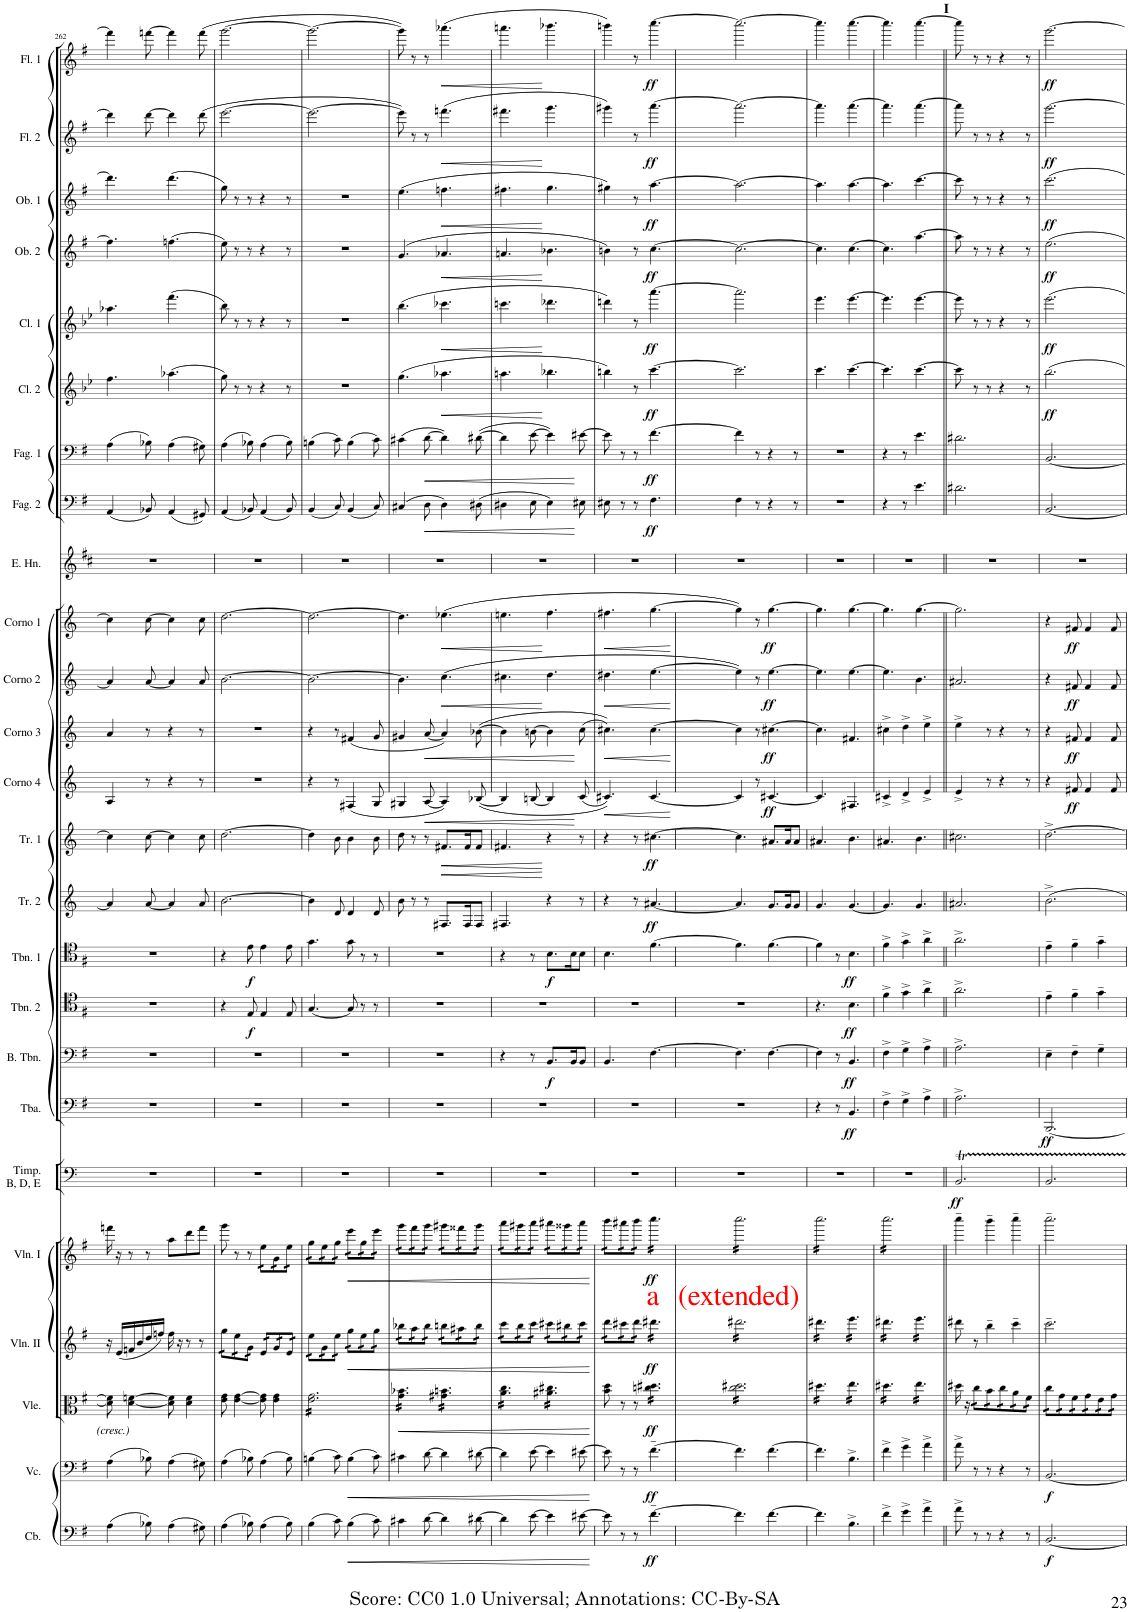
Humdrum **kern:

**kern	**dynam	**kern	**dynam	**kern	**dynam	**kern	**dynam	**kern	**text	**dynam	**kern	**dynam	**kern	**dynam	**kern	**dynam	**kern	**dynam	**kern	**dynam	**kern	**dynam	**kern	**dynam	**kern	**dynam	**kern	**dynam	**kern	**dynam	**kern	**dynam	**kern	**kern	**dynam	**kern	**dynam	**kern	**dynam	**kern	**dynam	**kern	**dynam	**kern	**dynam	**kern	**dynam	**kern	**dynam
*part25	*part25	*part24	*part24	*part23	*part23	*part22	*part22	*part21	*part21	*part21	*part20	*part20	*part19	*part19	*part18	*part18	*part17	*part17	*part16	*part16	*part15	*part15	*part14	*part14	*part13	*part13	*part12	*part12	*part11	*part11	*part10	*part10	*part9	*part8	*part8	*part7	*part7	*part6	*part6	*part5	*part5	*part4	*part4	*part3	*part3	*part2	*part2	*part1	*part1
*staff25	*staff25	*staff24	*staff24	*staff23	*staff23	*staff22	*staff22	*staff21	*staff21	*staff21	*staff20	*staff20	*staff19	*staff19	*staff18	*staff18	*staff17	*staff17	*staff16	*staff16	*staff15	*staff15	*staff14	*staff14	*staff13	*staff13	*staff12	*staff12	*staff11	*staff11	*staff10	*staff10	*staff9	*staff8	*staff8	*staff7	*staff7	*staff6	*staff6	*staff5	*staff5	*staff4	*staff4	*staff3	*staff3	*staff2	*staff2	*staff1	*staff1
*I"Contrabassi	*	*I"Violoncelli	*	*I"Viole	*	*I"Violini II	*	*I"Violini I	*	*	*I"Timpani in B, D und E.	*	*I"Tuba	*	*I"Trombone Basso	*	*I"Trombone Tenore 2	*	*I"Trombone Tenore 1	*	*I"Tromba in F 2	*	*I"Tromba in F 1	*	*I"Corno in F 4	*	*I"Corno in F 3	*	*I"Corno in F 2	*	*I"Corno in F 1	*	*I"English Horn	*I"Fagotto 2	*	*I"Fagotto 1	*	*I"Clarinetto in A 2	*	*I"Clarinetto in A 1	*	*I"Oboe 2	*	*I"Oboe 1	*	*I"Flauto 2	*	*I"Flauto 1	*
*I'Cb.	*	*I'Vc.	*	*I'Vle.	*	*I'Vln. II	*	*I'Vln. I	*	*	*I'Timp. B, D, E	*	*I'Tba.	*	*	*	*I'Tbn. 2	*	*I'Tbn. 1	*	*I'Tr. 2	*	*I'Tr. 1	*	*I'Corno 4	*	*I'Corno 3	*	*I'Corno 2	*	*I'Corno 1	*	*I'E. Hn.	*I'Fag. 2	*	*I'Fag. 1	*	*I'Cl. 2	*	*I'Cl. 1	*	*I'Ob. 2	*	*I'Ob. 1	*	*I'Fl. 2	*	*I'Fl. 1	*
!!LO:PB:g=z
*clefF4	*	*clefF4	*	*clefC3	*	*clefG2	*	*clefG2	*	*	*clefF4	*	*clefF4	*	*clefF4	*	*clefC4	*	*clefC4	*	*clefG2	*	*clefG2	*	*clefG2	*	*clefG2	*	*clefG2	*	*clefG2	*	*clefG2	*clefF4	*	*clefF4	*	*clefG2	*	*clefG2	*	*clefG2	*	*clefG2	*	*clefG2	*	*clefG2	*
*Trd7c12	*	*	*	*	*	*	*	*	*	*	*	*	*	*	*	*	*	*	*	*	*Trd-3c-5	*	*Trd-3c-5	*	*Trd4c7	*	*Trd4c7	*	*Trd4c7	*	*Trd4c7	*	*Trd4c7	*	*	*	*	*Trd2c3	*	*Trd2c3	*	*	*	*	*	*	*	*	*
*k[f#]	*	*k[f#]	*	*k[f#]	*	*k[f#]	*	*k[f#]	*	*	*k[]	*	*k[f#]	*	*k[f#]	*	*k[f#]	*	*k[f#]	*	*k[]	*	*k[]	*	*k[]	*	*k[]	*	*k[]	*	*k[]	*	*k[f#c#]	*k[f#]	*	*k[f#]	*	*k[b-e-]	*	*k[b-e-]	*	*k[f#]	*	*k[f#]	*	*k[f#]	*	*k[f#]	*
*M6/8	*	*M6/8	*	*M6/8	*	*M6/8	*	*M6/8	*	*	*M6/8	*	*M6/8	*	*M6/8	*	*M6/8	*	*M6/8	*	*M6/8	*	*M6/8	*	*M6/8	*	*M6/8	*	*M6/8	*	*M6/8	*	*M6/8	*M6/8	*	*M6/8	*	*M6/8	*	*M6/8	*	*M6/8	*	*M6/8	*	*M6/8	*	*M6/8	*
=262	=262	=262	=262	=262	=262	=262	=262	=262	=262	=262	=262	=262	=262	=262	=262	=262	=262	=262	=262	=262	=262	=262	=262	=262	=262	=262	=262	=262	=262	=262	=262	=262	=262	=262	=262	=262	=262	=262	=262	=262	=262	=262	=262	=262	=262	=262	=262	=262	=262
(4A\	.	(4A\	.	8d\] 8f\]	.	16r	.	16fffn\	.	.	2.r	.	2.r	.	2.r	.	2.r	.	2.r	.	4a/]	.	4cc\]	.	4A/	.	4a/	.	4a/]	.	4cc\]	.	2.r	(4AA/	.	(4A\	.	4.ff\	.	4.aa-X\	.	4.ff\]	.	4.ddd\]	.	4ddd\]	.	4fff\]	.
.	.	.	.	.	.	(16e/LL	.	16r	.	.	.	.	.	.	.	.	.	.	.	.	.	.	.	.	.	.	.	.	.	.	.	.	.	.	.	.	.	.	.	.	.	.	.	.	.	.	.	.	.
.	.	.	.	[4d\ [4fn\	.	16fn/	.	8r	.	.	.	.	.	.	.	.	.	.	.	.	.	.	.	.	.	.	.	.	.	.	.	.	.	.	.	.	.	.	.	.	.	.	.	.	.	.	.	.	.
.	.	.	.	.	.	16b/	.	.	.	.	.	.	.	.	.	.	.	.	.	.	.	.	.	.	.	.	.	.	.	.	.	.	.	.	.	.	.	.	.	.	.	.	.	.	.	.	.	.	.
8B-X\)	.	8B-X\)	.	.	.	16dd/	.	8r	.	.	.	.	.	.	.	.	.	.	.	.	[8a/	.	[8cc\	.	8r	.	8r	.	[8a/	.	[8cc\	.	.	8BB-X/)	.	8B-X\)	.	.	.	.	.	.	.	.	.	[8ddd\	.	[8fffn\	.
.	.	.	.	.	.	16ffn/JJ)	.	.	.	.	.	.	.	.	.	.	.	.	.	.	.	.	.	.	.	.	.	.	.	.	.	.	.	.	.	.	.	.	.	.	.	.	.	.	.	.	.	.	.
(4A\	.	(4A\	.	8d\] 8f\]	.	16ff\	.	8aa\L	.	.	.	.	.	.	.	.	.	.	.	.	4a/]	.	4cc\]	.	4r	.	4r	.	4a/]	.	4cc\]	.	.	(4AA/	.	(4A\	.	(4.aa-X\	.	(4.fff\	.	(4.ffn\	.	(4.ddd\	.	4ddd\]	.	4fff\]	.
.	.	.	.	.	.	16r	.	.	.	.	.	.	.	.	.	.	.	.	.	.	.	.	.	.	.	.	.	.	.	.	.	.	.	.	.	.	.	.	.	.	.	.	.	.	.	.	.	.	.
.	.	.	.	4d\ 4f\	.	8r	.	8ddd\	.	.	.	.	.	.	.	.	.	.	.	.	.	.	.	.	.	.	.	.	.	.	.	.	.	.	.	.	.	.	.	.	.	.	.	.	.	.	.	.	.
8G#X\)	.	8G#X\)	.	.	.	8r	.	8fff\J	.	.	.	.	.	.	.	.	.	.	.	.	8a/	.	8cc\	.	8r	.	8r	.	8a/	.	8cc\	.	.	8GG#X/)	.	8G#X\)	.	.	.	.	.	.	.	.	.	(8ddd\	.	(8fff\	.
=263	=263	=263	=263	=263	=263	=263	=263	=263	=263	=263	=263	=263	=263	=263	=263	=263	=263	=263	=263	=263	=263	=263	=263	=263	=263	=263	=263	=263	=263	=263	=263	=263	=263	=263	=263	=263	=263	=263	=263	=263	=263	=263	=263	=263	=263	=263	=263	=263	=263
*	*	*	*	*	*	*tremolo	*	*	*	*	*	*	*	*	*	*	*	*	*	*	*	*	*	*	*	*	*	*	*	*	*	*	*	*	*	*	*	*	*	*	*	*	*	*	*	*	*	*	*
(4A\	.	(4A\	.	8e\ 8g\	.	16gg\LL	.	8ggg\	.	.	2.r	.	2.r	.	2.r	.	4r	.	4r	.	[2.b\	.	[2.dd\	.	2.r	.	2.r	.	[2.b\	.	[2.dd\	.	2.r	(4AA/	.	(4A\	.	8gg\)	.	8bb-\)	.	8ee\)	.	8gg\)	.	[2.eee\	.	[2.ggg\	.
.	.	.	.	.	.	16gg\	.	.	.	.	.	.	.	.	.	.	.	.	.	.	.	.	.	.	.	.	.	.	.	.	.	.	.	.	.	.	.	.	.	.	.	.	.	.	.	.	.	.	.
.	.	.	.	[4e\ [4g\	.	16ee\	.	8r	.	.	.	.	.	.	.	.	.	.	.	.	.	.	.	.	.	.	.	.	.	.	.	.	.	.	.	.	.	8r	.	8r	.	8r	.	8r	.	.	.	.	.
.	.	.	.	.	.	16ee\	.	.	.	.	.	.	.	.	.	.	.	.	.	.	.	.	.	.	.	.	.	.	.	.	.	.	.	.	.	.	.	.	.	.	.	.	.	.	.	.	.	.	.
!	!	!	!	!	!	!	!	!	!	!	!	!	!	!	!	!	!	!LO:DY:b	!	!LO:DY:b	!	!	!	!	!	!	!	!	!	!	!	!	!	!	!	!	!	!	!	!	!	!	!	!	!	!	!	!	!
8B-X\)	.	8B-X\)	.	.	.	16g\	.	8r	.	.	.	.	.	.	.	.	8E/	f	8e\	f	.	.	.	.	.	.	.	.	.	.	.	.	.	8BB-X/)	.	8B-X\)	.	8r	.	8r	.	8r	.	8r	.	.	.	.	.
.	.	.	.	.	.	16g\JJ	.	.	.	.	.	.	.	.	.	.	.	.	.	.	.	.	.	.	.	.	.	.	.	.	.	.	.	.	.	.	.	.	.	.	.	.	.	.	.	.	.	.	.
*	*	*	*	*	*	*	*	*tremolo	*	*	*	*	*	*	*	*	*	*	*	*	*	*	*	*	*	*	*	*	*	*	*	*	*	*	*	*	*	*	*	*	*	*	*	*	*	*	*	*	*
(4A\	.	(4A\	.	8e\] 8g\]	.	16e/LL	.	16ee\LL	.	.	.	.	.	.	.	.	4E/	.	4e\	.	.	.	.	.	.	.	.	.	.	.	.	.	.	(4AA/	.	(4A\	.	4r	.	4r	.	4r	.	4r	.	.	.	.	.
.	.	.	.	.	.	16e/	.	16ee\	.	.	.	.	.	.	.	.	.	.	.	.	.	.	.	.	.	.	.	.	.	.	.	.	.	.	.	.	.	.	.	.	.	.	.	.	.	.	.	.	.
.	.	.	.	4e\ 4g\	.	16g/	.	16g\	.	.	.	.	.	.	.	.	.	.	.	.	.	.	.	.	.	.	.	.	.	.	.	.	.	.	.	.	.	.	.	.	.	.	.	.	.	.	.	.	.
.	.	.	.	.	.	16g/	.	16g\	.	.	.	.	.	.	.	.	.	.	.	.	.	.	.	.	.	.	.	.	.	.	.	.	.	.	.	.	.	.	.	.	.	.	.	.	.	.	.	.	.
8B-\)	.	8B-\)	.	.	.	16e/	.	16ee\	.	.	.	.	.	.	.	.	8E/	.	8e\	.	.	.	.	.	.	.	.	.	.	.	.	.	.	8BB-/)	.	8B-\)	.	8r	.	8r	.	8r	.	8r	.	.	.	.	.
.	.	.	.	.	.	16e/JJ	.	16ee\JJ	.	.	.	.	.	.	.	.	.	.	.	.	.	.	.	.	.	.	.	.	.	.	.	.	.	.	.	.	.	.	.	.	.	.	.	.	.	.	.	.	.
=264	=264	=264	=264	=264	=264	=264	=264	=264	=264	=264	=264	=264	=264	=264	=264	=264	=264	=264	=264	=264	=264	=264	=264	=264	=264	=264	=264	=264	=264	=264	=264	=264	=264	=264	=264	=264	=264	=264	=264	=264	=264	=264	=264	=264	=264	=264	=264	=264	=264
*	*	*	*	*tremolo	*	*	*	*	*	*	*	*	*	*	*	*	*	*	*	*	*	*	*	*	*	*	*	*	*	*	*	*	*	*	*	*	*	*	*	*	*	*	*	*	*	*	*	*	*
(4B\	.	(4Bn\	.	16e\ 16g\LL	.	16ee\LL	.	16gg\LL	.	.	2.r	.	2.r	.	2.r	.	[4.G/	.	4.g\	.	4b\]	.	4dd\]	.	4r	.	4r	.	2.b\_	.	2.dd\_	.	2.r	(4BB/	.	(4Bn\	.	2.r	.	2.r	.	2.r	.	2.r	.	2.eee\_	.	2.ggg\_	.
.	.	.	.	16e\ 16g\	.	16ee\	.	16gg\	.	.	.	.	.	.	.	.	.	.	.	.	.	.	.	.	.	.	.	.	.	.	.	.	.	.	.	.	.	.	.	.	.	.	.	.	.	.	.	.	.
.	.	.	.	16e\ 16g\	.	16g\	.	16ee\	.	.	.	.	.	.	.	.	.	.	.	.	.	.	.	.	.	.	.	.	.	.	.	.	.	.	.	.	.	.	.	.	.	.	.	.	.	.	.	.	.
.	.	.	.	16e\ 16g\	.	16g\	.	16ee\	.	.	.	.	.	.	.	.	.	.	.	.	.	.	.	.	.	.	.	.	.	.	.	.	.	.	.	.	.	.	.	.	.	.	.	.	.	.	.	.	.
8c\)	.	8c\)	.	16e\ 16g\	.	16ee\	.	16gg\	.	.	.	.	.	.	.	.	.	.	.	.	8d/	.	8b\	.	8r	.	8r	.	.	.	.	.	.	8C/)	.	8c\)	.	.	.	.	.	.	.	.	.	.	.	.	.
.	.	.	.	16e\ 16g\	.	16ee\JJ	.	16gg\JJ	.	.	.	.	.	.	.	.	.	.	.	.	.	.	.	.	.	.	.	.	.	.	.	.	.	.	.	.	.	.	.	.	.	.	.	.	.	.	.	.	.
!	!LO:HP:b	!	!LO:HP:b	!	!	!	!LO:HP:b	!	!	!LO:HP:b	!	!	!	!	!	!	!	!	!	!	!	!	!	!	!	!	!	!	!	!	!	!	!	!	!	!	!	!	!	!	!	!	!	!	!	!	!	!	!
(4B\	<	(4B\	<	16e\ 16g\	.	16gg\LL	<	16eee\LL	.	<	.	.	.	.	.	.	8G/]	.	8g\	.	4d/	.	4b\	.	(4F#X/	.	(4f#X/	.	.	.	.	.	.	(4BB/	.	(4B\	.	.	.	.	.	.	.	.	.	.	.	.	.
.	.	.	.	16e\ 16g\	.	16gg\	.	16eee\	.	.	.	.	.	.	.	.	.	.	.	.	.	.	.	.	.	.	.	.	.	.	.	.	.	.	.	.	.	.	.	.	.	.	.	.	.	.	.	.	.
.	.	.	.	16e\ 16g\	.	16ee\	.	16gg\	.	.	.	.	.	.	.	.	8r	.	8r	.	.	.	.	.	.	.	.	.	.	.	.	.	.	.	.	.	.	.	.	.	.	.	.	.	.	.	.	.	.
.	.	.	.	16e\ 16g\	.	16ee\	.	16gg\	.	.	.	.	.	.	.	.	.	.	.	.	.	.	.	.	.	.	.	.	.	.	.	.	.	.	.	.	.	.	.	.	.	.	.	.	.	.	.	.	.
8c\)	.	8c\)	.	16e\ 16g\	.	16gg\	.	16eee\	.	.	.	.	.	.	.	.	8r	.	8r	.	8d/	.	8b\	.	8G/	.	8g/	.	.	.	.	.	.	8C/)	.	8c\)	.	.	.	.	.	.	.	.	.	.	.	.	.
.	.	.	.	16e\ 16g\JJ	.	16gg\JJ	.	16eee\JJ	.	.	.	.	.	.	.	.	.	.	.	.	.	.	.	.	.	.	.	.	.	.	.	.	.	.	.	.	.	.	.	.	.	.	.	.	.	.	.	.	.
=265	=265	=265	=265	=265	=265	=265	=265	=265	=265	=265	=265	=265	=265	=265	=265	=265	=265	=265	=265	=265	=265	=265	=265	=265	=265	=265	=265	=265	=265	=265	=265	=265	=265	=265	=265	=265	=265	=265	=265	=265	=265	=265	=265	=265	=265	=265	=265	=265	=265
!	!	!	!	!	!LO:HP:b	!	!	!	!	!	!	!	!	!	!	!	!	!	!	!	!	!	!	!	!	!	!	!	!	!	!	!	!	!	!	!	!	!	!	!	!	!	!	!	!	!	!	!	!
4c#X\	.	4c#X\	.	16g\ 16b-X\LL	<	16bb-X\LL	.	16ggg\LL	.	.	2.r	.	2.r	.	2.r	.	2.r	.	2.r	.	8b\	.	8dd\	.	4G#X/	.	4g#X/	.	4.b\]	.	4.dd\]	.	2.r	(4C#X/	.	(4c#X\	.	(4.gg\	.	(4.bb-\	.	(4.g/	.	(4.ee\	.	8eee\])	.	8ggg\])	.
.	.	.	.	16g\ 16b-X\	.	16bb-X\	.	16ggg\	.	.	.	.	.	.	.	.	.	.	.	.	.	.	.	.	.	.	.	.	.	.	.	.	.	.	.	.	.	.	.	.	.	.	.	.	.	.	.	.	.
.	.	.	.	16g\ 16b-X\	.	16aa\	.	16fff#\	.	.	.	.	.	.	.	.	.	.	.	.	8r	.	8r	.	.	.	.	.	.	.	.	.	.	.	.	.	.	.	.	.	.	.	.	.	.	8r	.	8r	.
.	.	.	.	16g\ 16b-X\	.	16aa\	.	16fff#\	.	.	.	.	.	.	.	.	.	.	.	.	.	.	.	.	.	.	.	.	.	.	.	.	.	.	.	.	.	.	.	.	.	.	.	.	.	.	.	.	.
!	!	!	!	!	!	!	!	!	!	!	!	!	!	!	!	!	!	!	!	!	!	!	!	!	!	!LO:HP:b	!	!LO:HP:b	!	!	!	!	!	!	!LO:HP:b	!	!LO:HP:b	!	!	!	!	!	!	!	!	!	!	!	!
[8d\	.	[8d\	.	16g\ 16b-X\	.	16bb-\	.	16ggg\	.	.	.	.	.	.	.	.	.	.	.	.	8r	.	8r	.	[8A/	<	[8a/	<	.	.	.	.	.	8D\	<	[8d\	<	.	.	.	.	.	.	.	.	8r	.	8r	.
.	.	.	.	16g\ 16b-X\JJ	.	16bb-\JJ	.	16ggg\JJ	.	.	.	.	.	.	.	.	.	.	.	.	.	.	.	.	.	.	.	.	.	.	.	.	.	.	.	.	.	.	.	.	.	.	.	.	.	.	.	.	.
!	!	!	!	!	!	!	!	!	!	!	!	!	!	!	!	!	!	!	!	!	!	!LO:HP:b	!	!LO:HP:b	!	!	!	!	!	!LO:HP:b	!	!LO:HP:b	!	!	!	!	!	!	!LO:HP:b	!	!LO:HP:b	!	!LO:HP:b	!	!LO:HP:b	!	!LO:HP:b	!	!LO:HP:b
4d\]	.	4d\]	.	16g#X\ 16bn\LL	.	16bbn\LL	.	16ggg#X\LL	.	.	.	.	.	.	.	.	.	.	.	.	8.F#X/L	<	8.f#X/L	<	4A/])	.	4a/])	.	(4.cc\	<	(4.ee-X\	<	.	4D\)	.	4d\])	.	4.aa-X\	<	4.ccc-X\	<	4.a-X/	<	4.ffn\	<	(4.fffn\	<	(4.aaa-X\	<
.	.	.	.	16g#X\ 16bn\	.	16bbn\	.	16ggg#X\	.	.	.	.	.	.	.	.	.	.	.	.	.	.	.	.	.	.	.	.	.	.	.	.	.	.	.	.	.	.	.	.	.	.	.	.	.	.	.	.	.
.	.	.	.	16g#X\ 16bn\	.	16aa#X\	.	16fff##X\	.	.	.	.	.	.	.	.	.	.	.	.	.	.	.	.	.	.	.	.	.	.	.	.	.	.	.	.	.	.	.	.	.	.	.	.	.	.	.	.	.
.	.	.	.	16g#X\ 16bn\	.	16aa#X\	.	16fff##X\	.	.	.	.	.	.	.	.	.	.	.	.	16F#/K	.	16f#/K	.	.	.	.	.	.	.	.	.	.	.	.	.	.	.	.	.	.	.	.	.	.	.	.	.	.
[8d#X\	.	[8d#X\	.	16g#X\ 16bn\	.	16bb\	.	16ggg#\	.	.	.	.	.	.	.	.	.	.	.	.	8F#/J	.	8f#/J	.	([8B-X/	.	([8b-X\	.	.	.	.	.	.	(8D#X\	.	([8d#X\	.	.	.	.	.	.	.	.	.	.	.	.	.
.	.	.	.	16g#X\ 16bn\JJ	.	16bb\JJ	.	16ggg#\JJ	.	.	.	.	.	.	.	.	.	.	.	.	.	.	.	.	.	.	.	.	.	.	.	.	.	.	.	.	.	.	.	.	.	.	.	.	.	.	.	.	.
=266	=266	=266	=266	=266	=266	=266	=266	=266	=266	=266	=266	=266	=266	=266	=266	=266	=266	=266	=266	=266	=266	=266	=266	=266	=266	=266	=266	=266	=266	=266	=266	=266	=266	=266	=266	=266	=266	=266	=266	=266	=266	=266	=266	=266	=266	=266	=266	=266	=266
4d#\]	.	4d#\]	.	16a\ 16cc\LL	.	16ccc\LL	.	16aaa\LL	.	.	2.r	.	2.r	.	4r	.	2.r	.	4r	.	4.F#X/	.	4.f#X/	.	4B-/]	.	4b-\]	.	4.cc#X\	.	4.een\	.	2.r	4D#X\	.	4d#\]	.	4.aan\	.	4.cccn\	.	4.an/	.	4.ff#X\	.	4.fff#X\	.	4.aaan\	.
.	.	.	.	16a\ 16cc\	.	16ccc\	.	16aaa\	.	.	.	.	.	.	.	.	.	.	.	.	.	.	.	.	.	.	.	.	.	.	.	.	.	.	.	.	.	.	.	.	.	.	.	.	.	.	.	.	.
.	.	.	.	16a\ 16cc\	.	16bb\	.	16ggg#X\	.	.	.	.	.	.	.	.	.	.	.	.	.	.	.	.	.	.	.	.	.	.	.	.	.	.	.	.	.	.	.	.	.	.	.	.	.	.	.	.	.
.	.	.	.	16a\ 16cc\	.	16bb\	.	16ggg#X\	.	.	.	.	.	.	.	.	.	.	.	.	.	.	.	.	.	.	.	.	.	.	.	.	.	.	.	.	.	.	.	.	.	.	.	.	.	.	.	.	.
[8e\	.	[8e\	.	16a\ 16cc\	.	16ccc\	.	16aaa\	.	.	.	.	.	.	8r	.	.	.	8r	.	.	.	.	.	[8Bn/	.	[8bn\	.	.	.	.	.	.	8E\	.	[8e\	.	.	.	.	.	.	.	.	.	.	.	.	.
.	.	.	.	16a\ 16cc\JJ	.	16ccc\JJ	.	16aaa\JJ	.	.	.	.	.	.	.	.	.	.	.	.	.	.	.	.	.	.	.	.	.	.	.	.	.	.	.	.	.	.	.	.	.	.	.	.	.	.	.	.	.
!	!	!	!	!	!	!	!	!	!	!	!	!	!	!	!	!LO:DY:b	!	!	!	!LO:DY:b	!	!	!	!	!	!	!	!	!	!	!	!	!	!	!	!	!	!	!	!	!	!	!	!	!	!	!	!	!
4e\]	.	4e\]	.	16a#X\ 16cc#X\LL	.	16ccc#X\LL	.	16aaa#X\LL	.	.	.	.	.	.	8.BB/L	f	.	.	8.B\L	f	4r	[	4r	[	4B/]	.	4b\]	.	4.dd\	[	4.ff\	[	.	4E\)	.	4e\])	.	4.bb-X\	[	4.ddd-X\	[	4.b-X\	[	4.gg\	[	4.ggg\	[	4.bbb-X\	[
.	.	.	.	16a#X\ 16cc#X\	.	16ccc#X\	.	16aaa#X\	.	.	.	.	.	.	.	.	.	.	.	.	.	.	.	.	.	.	.	.	.	.	.	.	.	.	.	.	.	.	.	.	.	.	.	.	.	.	.	.	.
.	.	.	.	16a#X\ 16cc#X\	.	16bb#X\	.	16ggg##X\	.	.	.	.	.	.	.	.	.	.	.	.	.	.	.	.	.	.	.	.	.	.	.	.	.	.	.	.	.	.	.	.	.	.	.	.	.	.	.	.	.
.	.	.	.	16a#X\ 16cc#X\	.	16bb#X\	.	16ggg##X\	.	.	.	.	.	.	16BB/K	.	.	.	16B\K	.	.	.	.	.	.	.	.	.	.	.	.	.	.	.	.	.	.	.	.	.	.	.	.	.	.	.	.	.	.
[8e#X\	.	[8e#X\	.	16a#X\ 16cc#X\	.	16ccc#\	.	16aaa#\	.	.	.	.	.	.	8BB/J	.	.	.	8B\J	.	8r	.	8r	.	(8c/	[	(8cc\	[	.	.	.	.	.	8E#X\	[	[8e#X\	[	.	.	.	.	.	.	.	.	.	.	.	.
.	.	.	.	16a#X\ 16cc#X\JJ	.	16ccc#\JJ	.	16aaa#\JJ	.	.	.	.	.	.	.	.	.	.	.	.	.	.	.	.	.	.	.	.	.	.	.	.	.	.	.	.	.	.	.	.	.	.	.	.	.	.	.	.	.
*	*	*	*	*Xtremolo	*	*	*	*	*	*	*	*	*	*	*	*	*	*	*	*	*	*	*	*	*	*	*	*	*	*	*	*	*	*	*	*	*	*	*	*	*	*	*	*	*	*	*	*	*
.	[	.	[	.	[	.	[	.	.	[	.	.	.	.	.	.	.	.	.	.	.	.	.	.	.	.	.	.	.	.	.	.	.	.	.	.	.	.	.	.	.	.	.	.	.	.	.	.	.
=267	=267	=267	=267	=267	=267	=267	=267	=267	=267	=267	=267	=267	=267	=267	=267	=267	=267	=267	=267	=267	=267	=267	=267	=267	=267	=267	=267	=267	=267	=267	=267	=267	=267	=267	=267	=267	=267	=267	=267	=267	=267	=267	=267	=267	=267	=267	=267	=267	=267
!	!	!	!	!	!	!	!	!	!	!	!	!	!	!	!	!	!	!	!	!	!	!	!	!	!	!LO:HP:b	!	!LO:HP:b	!	!LO:HP:b	!	!LO:HP:b	!	!	!	!	!	!	!	!	!	!	!	!	!	!	!	!	!
8e#\]	.	8e#\]	.	8b\ 8dd\	.	16ddd\LL	.	16bbb\LL	.	.	2.r	.	2.r	.	4.BB/	.	2.r	.	4.B\	.	4r	.	4r	.	4.c#X/))	<	4.cc#X\))	<	4.dd#X\	<	4.ff#X\	<	2.r	8E#X\	.	8e#\]	.	4bbn\)	.	4dddn\)	.	4bn\)	.	4gg#X\)	.	4ggg#X\)	.	4bbbn\)	.
.	.	.	.	.	.	16ddd\	.	16bbb\	.	.	.	.	.	.	.	.	.	.	.	.	.	.	.	.	.	.	.	.	.	.	.	.	.	.	.	.	.	.	.	.	.	.	.	.	.	.	.	.	.
8r	.	8r	.	8r	.	16ccc#X\	.	16aaa#X\	.	.	.	.	.	.	.	.	.	.	.	.	.	.	.	.	.	.	.	.	.	.	.	.	.	8r	.	8r	.	.	.	.	.	.	.	.	.	.	.	.	.
.	.	.	.	.	.	16ccc#X\	.	16aaa#X\	.	.	.	.	.	.	.	.	.	.	.	.	.	.	.	.	.	.	.	.	.	.	.	.	.	.	.	.	.	.	.	.	.	.	.	.	.	.	.	.	.
8r	.	8r	.	8r	.	16ddd\	.	16bbb\	.	.	.	.	.	.	.	.	.	.	.	.	8r	.	8r	.	.	.	.	.	.	.	.	.	.	8r	.	8r	.	8r	.	8r	.	8r	.	8r	.	8r	.	8r	.
.	.	.	.	.	.	16ddd\JJ	.	16bbb\JJ	.	.	.	.	.	.	.	.	.	.	.	.	.	.	.	.	.	.	.	.	.	.	.	.	.	.	.	.	.	.	.	.	.	.	.	.	.	.	.	.	.
!	!LO:DY:b	!	!LO:DY:b	!	!LO:DY:b	!	!LO:DY:b	!	!LO:LY:b:color=#FF0000	!LO:DY:b	!	!	!	!	!	!	!	!	!	!	!	!LO:DY:b	!	!LO:DY:b	!	!	!	!	!	!	!	!	!	!	!LO:DY:b	!	!LO:DY:b	!	!LO:DY:b	!	!LO:DY:b	!	!LO:DY:b	!	!LO:DY:b	!	!LO:DY:b	!	!LO:DY:b
*	*	*	*	*tremolo	*	*	*	*	*	*	*	*	*	*	*	*	*	*	*	*	*	*	*	*	*	*	*	*	*	*	*	*	*	*	*	*	*	*	*	*	*	*	*	*	*	*	*	*	*
[4.f#~\	ff	[4.f#~\	ff	16ccn\ 16dd#X\LL	ff	16ddd#X\LL	ff	16cccc\LL	a	ff	.	.	.	.	[4.F#\	.	.	.	[4.f#\	.	[4.a#X/	ff	[4.cc#X\	ff	[4.c#/	.	[4.cc#\	.	[4.ee\	.	[4.gg\	.	.	4.F#\	ff	[4.f#\	ff	[4.ccc\	ff	[4.aaa\	ff	[4.cc\	ff	[4.aa\	ff	[4.aaa\	ff	[4.cccc\	ff
.	.	.	.	16ccn\ 16dd#X\	.	16ddd#X\	.	16cccc\	.	.	.	.	.	.	.	.	.	.	.	.	.	.	.	.	.	.	.	.	.	.	.	.	.	.	.	.	.	.	.	.	.	.	.	.	.	.	.	.	.
.	.	.	.	16ccn\ 16dd#X\	.	16ddd#X\	.	16cccc\	.	.	.	.	.	.	.	.	.	.	.	.	.	.	.	.	.	.	.	.	.	.	.	.	.	.	.	.	.	.	.	.	.	.	.	.	.	.	.	.	.
.	.	.	.	16ccn\ 16dd#X\	.	16ddd#X\	.	16cccc\	.	.	.	.	.	.	.	.	.	.	.	.	.	.	.	.	.	.	.	.	.	.	.	.	.	.	.	.	.	.	.	.	.	.	.	.	.	.	.	.	.
.	.	.	.	16ccn\ 16dd#X\	.	16ddd#X\	.	16cccc\	.	.	.	.	.	.	.	.	.	.	.	.	.	.	.	.	.	.	.	.	.	.	.	.	.	.	.	.	.	.	.	.	.	.	.	.	.	.	.	.	.
.	.	.	.	16ccn\ 16dd#X\JJ	.	16ddd#X\JJ	.	16cccc\JJ	.	.	.	.	.	.	.	.	.	.	.	.	.	.	.	.	.	.	.	.	.	.	.	.	.	.	.	.	.	.	.	.	.	.	.	.	.	.	.	.	.
.	.	.	.	.	.	.	.	.	.	.	.	.	.	.	.	.	.	.	.	.	.	.	.	.	.	[	.	[	.	[	.	[	.	.	.	.	.	.	.	.	.	.	.	.	.	.	.	.	.
=268	=268	=268	=268	=268	=268	=268	=268	=268	=268	=268	=268	=268	=268	=268	=268	=268	=268	=268	=268	=268	=268	=268	=268	=268	=268	=268	=268	=268	=268	=268	=268	=268	=268	=268	=268	=268	=268	=268	=268	=268	=268	=268	=268	=268	=268	=268	=268	=268	=268
!	!	!	!	!	!	!	!	!	!LO:LY:b:color=#FF0000	!	!	!	!	!	!	!	!	!	!	!	!	!	!	!	!	!	!	!	!	!	!	!	!	!	!	!	!	!	!	!	!	!	!	!	!	!	!	!	!
4.f#\]	.	4.f#\]	.	16cc\ 16dd#X\LL	.	16ddd#X\LL	.	16cccc\LL	(extended)	.	2.r	.	2.r	.	4.F#\]	.	2.r	.	4.f#\]	.	4.a#/]	.	4.cc#\]	.	4c#/]	.	4cc#\]	.	4ee\])	.	4gg\])	.	2.r	4F#\	.	4f#\]	.	2.ccc\]	.	2.aaa\]	.	2.cc\_	.	2.aa\_	.	2.aaa\_	.	2.cccc\_	.
.	.	.	.	16cc\ 16dd#X\	.	16ddd#X\	.	16cccc\	.	.	.	.	.	.	.	.	.	.	.	.	.	.	.	.	.	.	.	.	.	.	.	.	.	.	.	.	.	.	.	.	.	.	.	.	.	.	.	.	.
.	.	.	.	16cc\ 16dd#X\	.	16ddd#X\	.	16cccc\	.	.	.	.	.	.	.	.	.	.	.	.	.	.	.	.	.	.	.	.	.	.	.	.	.	.	.	.	.	.	.	.	.	.	.	.	.	.	.	.	.
.	.	.	.	16cc\ 16dd#X\	.	16ddd#X\	.	16cccc\	.	.	.	.	.	.	.	.	.	.	.	.	.	.	.	.	.	.	.	.	.	.	.	.	.	.	.	.	.	.	.	.	.	.	.	.	.	.	.	.	.
.	.	.	.	16cc\ 16dd#X\	.	16ddd#X\	.	16cccc\	.	.	.	.	.	.	.	.	.	.	.	.	.	.	.	.	8r	.	8r	.	8r	.	8r	.	.	8r	.	8r	.	.	.	.	.	.	.	.	.	.	.	.	.
.	.	.	.	16cc\ 16dd#X\	.	16ddd#X\	.	16cccc\	.	.	.	.	.	.	.	.	.	.	.	.	.	.	.	.	.	.	.	.	.	.	.	.	.	.	.	.	.	.	.	.	.	.	.	.	.	.	.	.	.
!	!	!	!	!	!	!	!	!	!	!	!	!	!	!	!	!	!	!	!	!	!	!	!	!	!	!LO:DY:b	!	!LO:DY:b	!	!LO:DY:b	!	!LO:DY:b	!	!	!	!	!	!	!	!	!	!	!	!	!	!	!	!	!
[4.f#\	.	[4.f#\	.	16cc\ 16dd#X\	.	16ddd#X\	.	16cccc\	.	.	.	.	.	.	[4.F#\	.	.	.	[4.f#\	.	8.g/L	.	8.a#X/L	.	[4.c#X/	ff	[4.cc#X\	ff	[4.ee\	ff	[4.gg\	ff	.	4r	.	4r	.	.	.	.	.	.	.	.	.	.	.	.	.
.	.	.	.	16cc\ 16dd#X\	.	16ddd#X\	.	16cccc\	.	.	.	.	.	.	.	.	.	.	.	.	.	.	.	.	.	.	.	.	.	.	.	.	.	.	.	.	.	.	.	.	.	.	.	.	.	.	.	.	.
.	.	.	.	16cc\ 16dd#X\	.	16ddd#X\	.	16cccc\	.	.	.	.	.	.	.	.	.	.	.	.	.	.	.	.	.	.	.	.	.	.	.	.	.	.	.	.	.	.	.	.	.	.	.	.	.	.	.	.	.
.	.	.	.	16cc\ 16dd#X\	.	16ddd#X\	.	16cccc\	.	.	.	.	.	.	.	.	.	.	.	.	16g/K	.	16a#/K	.	.	.	.	.	.	.	.	.	.	.	.	.	.	.	.	.	.	.	.	.	.	.	.	.	.
.	.	.	.	16cc\ 16dd#X\	.	16ddd#X\	.	16cccc\	.	.	.	.	.	.	.	.	.	.	.	.	8g/J	.	8a#/J	.	.	.	.	.	.	.	.	.	.	8r	.	8r	.	.	.	.	.	.	.	.	.	.	.	.	.
.	.	.	.	16cc\ 16dd#X\JJ	.	16ddd#X\JJ	.	16cccc\JJ	.	.	.	.	.	.	.	.	.	.	.	.	.	.	.	.	.	.	.	.	.	.	.	.	.	.	.	.	.	.	.	.	.	.	.	.	.	.	.	.	.
=269	=269	=269	=269	=269	=269	=269	=269	=269	=269	=269	=269	=269	=269	=269	=269	=269	=269	=269	=269	=269	=269	=269	=269	=269	=269	=269	=269	=269	=269	=269	=269	=269	=269	=269	=269	=269	=269	=269	=269	=269	=269	=269	=269	=269	=269	=269	=269	=269	=269
4.f#\]	.	4.f#\]	.	16dd#X\LL	.	16ddd#X\LL	.	16cccc\LL	.	.	2.r	.	4r	.	4F#\]	.	4.r	.	4f#\]	.	4.g/	.	4.a#X/	.	4.c#/]	.	4.cc#\]	.	4.ee\]	.	4.gg\]	.	2.r	2.r	.	2.r	.	4.ccc\	.	4.eee-\	.	4.cc\]	.	4.aa\]	.	4.aaa\]	.	4.cccc\]	.
.	.	.	.	16dd#X\	.	16ddd#X\	.	16cccc\	.	.	.	.	.	.	.	.	.	.	.	.	.	.	.	.	.	.	.	.	.	.	.	.	.	.	.	.	.	.	.	.	.	.	.	.	.	.	.	.	.
.	.	.	.	16dd#X\	.	16ddd#X\	.	16cccc\	.	.	.	.	.	.	.	.	.	.	.	.	.	.	.	.	.	.	.	.	.	.	.	.	.	.	.	.	.	.	.	.	.	.	.	.	.	.	.	.	.
.	.	.	.	16dd#X\	.	16ddd#X\	.	16cccc\	.	.	.	.	.	.	.	.	.	.	.	.	.	.	.	.	.	.	.	.	.	.	.	.	.	.	.	.	.	.	.	.	.	.	.	.	.	.	.	.	.
.	.	.	.	16dd#X\	.	16ddd#X\	.	16cccc\	.	.	.	.	8r	.	8r	.	.	.	8r	.	.	.	.	.	.	.	.	.	.	.	.	.	.	.	.	.	.	.	.	.	.	.	.	.	.	.	.	.	.
.	.	.	.	16dd#X\JJ	.	16ddd#X\JJ	.	16cccc\	.	.	.	.	.	.	.	.	.	.	.	.	.	.	.	.	.	.	.	.	.	.	.	.	.	.	.	.	.	.	.	.	.	.	.	.	.	.	.	.	.
!	!	!	!	!	!	!	!	!	!	!	!	!	!	!LO:DY:b	!	!LO:DY:b	!	!LO:DY:b	!	!LO:DY:b	!	!	!	!	!	!	!	!	!	!	!	!	!	!	!	!	!	!	!	!	!	!	!	!	!	!	!	!	!
4.B^\	.	4.B^\	.	16ee\LL	.	16eee\LL	.	16cccc\	.	.	.	.	4.BB/	ff	4.BB/	ff	4.B\	ff	4.B\	ff	[4.g/	.	4.b\	.	4.F#X/	.	4.f#X/	.	[4.ee\	.	[4.gg\	.	.	.	.	.	.	[4.ccc\	.	[4.eee-\	.	[4.cc\	.	[4.aa\	.	[4.aaa\	.	[4.cccc\	.
.	.	.	.	16ee\	.	16eee\	.	16cccc\	.	.	.	.	.	.	.	.	.	.	.	.	.	.	.	.	.	.	.	.	.	.	.	.	.	.	.	.	.	.	.	.	.	.	.	.	.	.	.	.	.
.	.	.	.	16ee\	.	16eee\	.	16cccc\	.	.	.	.	.	.	.	.	.	.	.	.	.	.	.	.	.	.	.	.	.	.	.	.	.	.	.	.	.	.	.	.	.	.	.	.	.	.	.	.	.
.	.	.	.	16ee\	.	16eee\	.	16cccc\	.	.	.	.	.	.	.	.	.	.	.	.	.	.	.	.	.	.	.	.	.	.	.	.	.	.	.	.	.	.	.	.	.	.	.	.	.	.	.	.	.
.	.	.	.	16ee\	.	16eee\	.	16cccc\	.	.	.	.	.	.	.	.	.	.	.	.	.	.	.	.	.	.	.	.	.	.	.	.	.	.	.	.	.	.	.	.	.	.	.	.	.	.	.	.	.
.	.	.	.	16ee\JJ	.	16eee\JJ	.	16cccc\JJ	.	.	.	.	.	.	.	.	.	.	.	.	.	.	.	.	.	.	.	.	.	.	.	.	.	.	.	.	.	.	.	.	.	.	.	.	.	.	.	.	.
=270	=270	=270	=270	=270	=270	=270	=270	=270	=270	=270	=270	=270	=270	=270	=270	=270	=270	=270	=270	=270	=270	=270	=270	=270	=270	=270	=270	=270	=270	=270	=270	=270	=270	=270	=270	=270	=270	=270	=270	=270	=270	=270	=270	=270	=270	=270	=270	=270	=270
4f#^\	.	4f#^\	.	16dd#X\LL	.	16ddd#X\LL	.	16cccc\LL	.	.	2.r	.	4F#^\	.	4F#^\	.	4f#^\	.	4f#^\	.	4.g/]	.	4.a#X/	.	4c#X^/	.	4cc#X^\	.	4.ee\]	.	4.gg\]	.	2.r	4r	.	4r	.	4.ccc\]	.	4.eee-\]	.	4.cc\]	.	4.aa\]	.	4.aaa\]	.	4.cccc\]	.
.	.	.	.	16dd#X\	.	16ddd#X\	.	16cccc\	.	.	.	.	.	.	.	.	.	.	.	.	.	.	.	.	.	.	.	.	.	.	.	.	.	.	.	.	.	.	.	.	.	.	.	.	.	.	.	.	.
.	.	.	.	16dd#X\	.	16ddd#X\	.	16cccc\	.	.	.	.	.	.	.	.	.	.	.	.	.	.	.	.	.	.	.	.	.	.	.	.	.	.	.	.	.	.	.	.	.	.	.	.	.	.	.	.	.
.	.	.	.	16dd#X\	.	16ddd#X\	.	16cccc\	.	.	.	.	.	.	.	.	.	.	.	.	.	.	.	.	.	.	.	.	.	.	.	.	.	.	.	.	.	.	.	.	.	.	.	.	.	.	.	.	.
4g^\	.	4g^\	.	16dd#X\	.	16ddd#X\	.	16cccc\	.	.	.	.	4G^\	.	4G^\	.	4g^\	.	4g^\	.	.	.	.	.	4d^/	.	4dd^\	.	.	.	.	.	.	8r	.	8r	.	.	.	.	.	.	.	.	.	.	.	.	.
.	.	.	.	16dd#X\JJ	.	16ddd#X\JJ	.	16cccc\	.	.	.	.	.	.	.	.	.	.	.	.	.	.	.	.	.	.	.	.	.	.	.	.	.	.	.	.	.	.	.	.	.	.	.	.	.	.	.	.	.
.	.	.	.	16ee\LL	.	16eee\LL	.	16cccc\	.	.	.	.	.	.	.	.	.	.	.	.	4.g/	.	4.b\	.	.	.	.	.	4.b\	.	[4.gg\	.	.	4.e\	.	4.e\	.	[4.ccc\	.	[4.eee-\	.	[4.aa\	.	[4.ccc\	.	[4.aaa\	.	[4.cccc\	.
.	.	.	.	16ee\	.	16eee\	.	16cccc\	.	.	.	.	.	.	.	.	.	.	.	.	.	.	.	.	.	.	.	.	.	.	.	.	.	.	.	.	.	.	.	.	.	.	.	.	.	.	.	.	.
4a^\	.	4a^\	.	16ee\	.	16eee\	.	16cccc\	.	.	.	.	4A^\	.	4A^\	.	4a^\	.	4a^\	.	.	.	.	.	4e^/	.	4ee^\	.	.	.	.	.	.	.	.	.	.	.	.	.	.	.	.	.	.	.	.	.	.
.	.	.	.	16ee\	.	16eee\	.	16cccc\	.	.	.	.	.	.	.	.	.	.	.	.	.	.	.	.	.	.	.	.	.	.	.	.	.	.	.	.	.	.	.	.	.	.	.	.	.	.	.	.	.
.	.	.	.	16ee\	.	16eee\	.	16cccc\	.	.	.	.	.	.	.	.	.	.	.	.	.	.	.	.	.	.	.	.	.	.	.	.	.	.	.	.	.	.	.	.	.	.	.	.	.	.	.	.	.
.	.	.	.	16ee\JJ	.	16eee\JJ	.	16cccc\JJ	.	.	.	.	.	.	.	.	.	.	.	.	.	.	.	.	.	.	.	.	.	.	.	.	.	.	.	.	.	.	.	.	.	.	.	.	.	.	.	.	.
*	*	*	*	*	*	*	*	*Xtremolo	*	*	*	*	*	*	*	*	*	*	*	*	*	*	*	*	*	*	*	*	*	*	*	*	*	*	*	*	*	*	*	*	*	*	*	*	*	*	*	*	*
*	*	*	*	*	*	*Xtremolo	*	*	*	*	*	*	*	*	*	*	*	*	*	*	*	*	*	*	*	*	*	*	*	*	*	*	*	*	*	*	*	*	*	*	*	*	*	*	*	*	*	*	*
*	*	*	*	*Xtremolo	*	*	*	*	*	*	*	*	*	*	*	*	*	*	*	*	*	*	*	*	*	*	*	*	*	*	*	*	*	*	*	*	*	*	*	*	*	*	*	*	*	*	*	*	*
=271	=271	=271	=271	=271	=271	=271	=271	=271	=271	=271	=271	=271	=271	=271	=271	=271	=271	=271	=271	=271	=271	=271	=271	=271	=271	=271	=271	=271	=271	=271	=271	=271	=271	=271	=271	=271	=271	=271	=271	=271	=271	=271	=271	=271	=271	=271	=271	=271	=271
!	!	!	!	!	!	!	!	!	!	!	!	!LO:DY:b	!	!	!	!	!	!	!	!	!	!	!	!	!	!	!	!	!	!	!	!	!	!	!	!	!	!	!	!	!	!	!	!	!	!	!	!	!
8a^\	.	8a^\	.	16dd#X\	.	8ddd#X\	.	4cccc~\	.	.	2.BBt/	ff	2.A^\	.	2.A^\	.	2.a^\	.	2.a^\	.	2.a#X/	.	2.cc#X\	.	4e^/	.	4ee^\	.	2.a#X/	.	2.gg\]	.	2.r	2.d#X\	.	2.d#X\	.	8ccc\]	.	8eee-\]	.	8aa\]	.	8ccc\]	.	8aaa\]	.	8cccc\]	.
.	.	.	.	16r	.	.	.	.	.	.	.	.	.	.	.	.	.	.	.	.	.	.	.	.	.	.	.	.	.	.	.	.	.	.	.	.	.	.	.	.	.	.	.	.	.	.	.	.	.
*	*	*	*	*tremolo	*	*	*	*	*	*	*	*	*	*	*	*	*	*	*	*	*	*	*	*	*	*	*	*	*	*	*	*	*	*	*	*	*	*	*	*	*	*	*	*	*	*	*	*	*
8r	.	8r	.	16cc\LL	.	8r	.	.	.	.	.	.	.	.	.	.	.	.	.	.	.	.	.	.	.	.	.	.	.	.	.	.	.	.	.	.	.	8r	.	8r	.	8r	.	8r	.	8r	.	8r	.
.	.	.	.	16cc\	.	.	.	.	.	.	.	.	.	.	.	.	.	.	.	.	.	.	.	.	.	.	.	.	.	.	.	.	.	.	.	.	.	.	.	.	.	.	.	.	.	.	.	.	.
8r	.	8r	.	16b\	.	4bb~\	.	4bbb~\	.	.	.	.	.	.	.	.	.	.	.	.	.	.	.	.	8r	.	8r	.	.	.	.	.	.	.	.	.	.	8r	.	8r	.	8r	.	8r	.	8r	.	8r	.
.	.	.	.	16b\	.	.	.	.	.	.	.	.	.	.	.	.	.	.	.	.	.	.	.	.	.	.	.	.	.	.	.	.	.	.	.	.	.	.	.	.	.	.	.	.	.	.	.	.	.
4r	.	4r	.	16cc\	.	.	.	.	.	.	.	.	.	.	.	.	.	.	.	.	.	.	.	.	4r	.	4r	.	.	.	.	.	.	.	.	.	.	4r	.	4r	.	4r	.	4r	.	4r	.	4r	.
.	.	.	.	16cc\	.	.	.	.	.	.	.	.	.	.	.	.	.	.	.	.	.	.	.	.	.	.	.	.	.	.	.	.	.	.	.	.	.	.	.	.	.	.	.	.	.	.	.	.	.
.	.	.	.	16a\	.	4ccc~\	.	4cccc~\	.	.	.	.	.	.	.	.	.	.	.	.	.	.	.	.	.	.	.	.	.	.	.	.	.	.	.	.	.	.	.	.	.	.	.	.	.	.	.	.	.
.	.	.	.	16a\	.	.	.	.	.	.	.	.	.	.	.	.	.	.	.	.	.	.	.	.	.	.	.	.	.	.	.	.	.	.	.	.	.	.	.	.	.	.	.	.	.	.	.	.	.
8r	.	8r	.	16f#\	.	.	.	.	.	.	.	.	.	.	.	.	.	.	.	.	.	.	.	.	8r	.	8r	.	.	.	.	.	.	.	.	.	.	8r	.	8r	.	8r	.	8r	.	8r	.	8r	.
.	.	.	.	16f#\JJ	.	.	.	.	.	.	.	.	.	.	.	.	.	.	.	.	.	.	.	.	.	.	.	.	.	.	.	.	.	.	.	.	.	.	.	.	.	.	.	.	.	.	.	.	.
=272	=272	=272	=272	=272	=272	=272	=272	=272	=272	=272	=272	=272	=272	=272	=272	=272	=272	=272	=272	=272	=272	=272	=272	=272	=272	=272	=272	=272	=272	=272	=272	=272	=272	=272	=272	=272	=272	=272	=272	=272	=272	=272	=272	=272	=272	=272	=272	=272	=272
!	!LO:DY:b	!	!LO:DY:b	!	!	!	!	!	!	!	!	!	!	!LO:DY:b	!	!	!	!	!	!	!	!	!	!	!	!	!	!	!	!	!	!	!	!	!	!	!	!	!LO:DY:b	!	!LO:DY:b	!	!LO:DY:b	!	!LO:DY:b	!	!LO:DY:b	!	!LO:DY:b
[2.BB/	f	[2.BB/	f	16cc\LL	.	2.ccc~\	.	2.cccc~\	.	.	2.BB/	.	[2.BBB/	ff	4E~\	.	4e~\	.	4e~\	.	2.b^\	.	[2.dd^\	.	4r	.	4r	.	4r	.	4r	.	2.r	[2.BB/	.	[2.BB/	.	2.bb-\	ff	2.eee-\	ff	2.ee\	ff	2.ccc\	ff	[2.ggg\	ff	[2.ggg\	ff
.	.	.	.	16cc\	.	.	.	.	.	.	.	.	.	.	.	.	.	.	.	.	.	.	.	.	.	.	.	.	.	.	.	.	.	.	.	.	.	.	.	.	.	.	.	.	.	.	.	.	.
.	.	.	.	16g\	.	.	.	.	.	.	.	.	.	.	.	.	.	.	.	.	.	.	.	.	.	.	.	.	.	.	.	.	.	.	.	.	.	.	.	.	.	.	.	.	.	.	.	.	.
.	.	.	.	16g\	.	.	.	.	.	.	.	.	.	.	.	.	.	.	.	.	.	.	.	.	.	.	.	.	.	.	.	.	.	.	.	.	.	.	.	.	.	.	.	.	.	.	.	.	.
!	!	!	!	!	!	!	!	!	!	!	!	!	!	!	!	!	!	!	!	!	!	!	!	!	!	!LO:DY:b	!	!LO:DY:b	!	!LO:DY:b	!	!LO:DY:b	!	!	!	!	!	!	!	!	!	!	!	!	!	!	!	!	!
.	.	.	.	16f#\	.	.	.	.	.	.	.	.	.	.	4F#~\	.	4f#~\	.	4f#~\	.	.	.	.	.	8f#X/	ff	8f#X/	ff	8f#X/	ff	8f#X/	ff	.	.	.	.	.	.	.	.	.	.	.	.	.	.	.	.	.
.	.	.	.	16f#\	.	.	.	.	.	.	.	.	.	.	.	.	.	.	.	.	.	.	.	.	.	.	.	.	.	.	.	.	.	.	.	.	.	.	.	.	.	.	.	.	.	.	.	.	.
.	.	.	.	16g\	.	.	.	.	.	.	.	.	.	.	.	.	.	.	.	.	.	.	.	.	4f#/	.	4f#/	.	4f#/	.	4f#/	.	.	.	.	.	.	.	.	.	.	.	.	.	.	.	.	.	.
.	.	.	.	16g\	.	.	.	.	.	.	.	.	.	.	.	.	.	.	.	.	.	.	.	.	.	.	.	.	.	.	.	.	.	.	.	.	.	.	.	.	.	.	.	.	.	.	.	.	.
.	.	.	.	16e\	.	.	.	.	.	.	.	.	.	.	4G~\	.	4g~\	.	4g~\	.	.	.	.	.	.	.	.	.	.	.	.	.	.	.	.	.	.	.	.	.	.	.	.	.	.	.	.	.	.
.	.	.	.	16e\	.	.	.	.	.	.	.	.	.	.	.	.	.	.	.	.	.	.	.	.	.	.	.	.	.	.	.	.	.	.	.	.	.	.	.	.	.	.	.	.	.	.	.	.	.
.	.	.	.	16g\	.	.	.	.	.	.	.	.	.	.	.	.	.	.	.	.	.	.	.	.	8f#/	.	8f#/	.	8f#/	.	8f#/	.	.	.	.	.	.	.	.	.	.	.	.	.	.	.	.	.	.
.	.	.	.	16g\JJ	.	.	.	.	.	.	.	.	.	.	.	.	.	.	.	.	.	.	.	.	.	.	.	.	.	.	.	.	.	.	.	.	.	.	.	.	.	.	.	.	.	.	.	.	.
*	*	*	*	*Xtremolo	*	*	*	*	*	*	*	*	*	*	*	*	*	*	*	*	*	*	*	*	*	*	*	*	*	*	*	*	*	*	*	*	*	*	*	*	*	*	*	*	*	*	*	*	*
=	=	=	=	=	=	=	=	=	=	=	=	=	=	=	=	=	=	=	=	=	=	=	=	=	=	=	=	=	=	=	=	=	=	=	=	=	=	=	=	=	=	=	=	=	=	=	=	=	=
*-	*-	*-	*-	*-	*-	*-	*-	*-	*-	*-	*-	*-	*-	*-	*-	*-	*-	*-	*-	*-	*-	*-	*-	*-	*-	*-	*-	*-	*-	*-	*-	*-	*-	*-	*-	*-	*-	*-	*-	*-	*-	*-	*-	*-	*-	*-	*-	*-	*-
